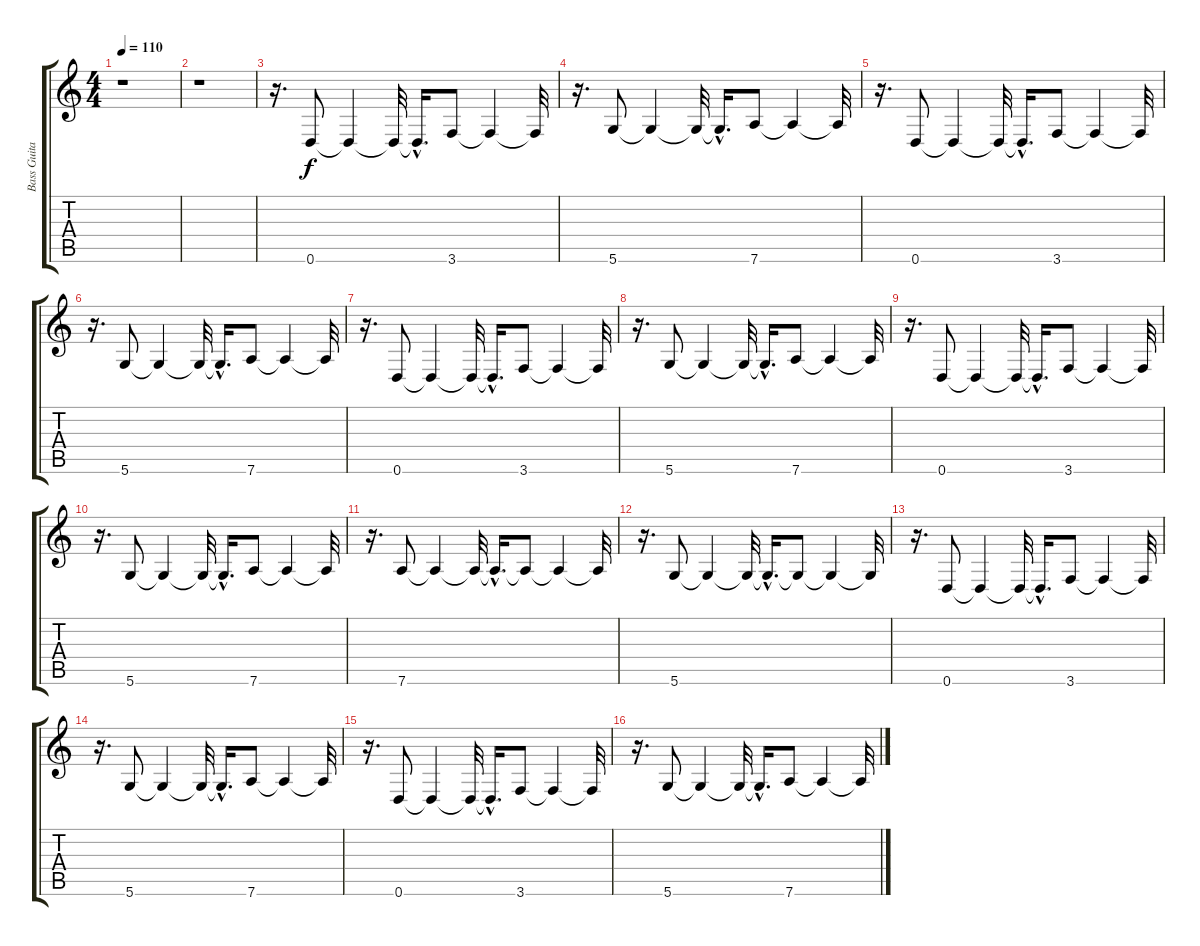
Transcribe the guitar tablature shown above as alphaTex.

\track ("Bass Guitar" "Bass Guita") {instrument acousticguitarnylon}
\staff {score tabs}
\tuning (E4 B3 G3 D3 A2 D2) {hide}
\ts (4 4)
\tempo 110
\clef g2
\ks c
r.1{dy f instrument acousticguitarnylon} |
r.1 |
r.16{d} 0.6.8 0.6{t}.4 0.6{t}.32 0.6{hac t}.16{d} 3.6.8 3.6{t}.4 3.6{t}.32 |
r.16{d} 5.6.8 5.6{t}.4 5.6{t}.32 5.6{hac t}.16{d} 7.6.8 7.6{t}.4 7.6{t}.32 |
r.16{d} 0.6.8 0.6{t}.4 0.6{t}.32 0.6{hac t}.16{d} 3.6.8 3.6{t}.4 3.6{t}.32 |
r.16{d} 5.6.8 5.6{t}.4 5.6{t}.32 5.6{hac t}.16{d} 7.6.8 7.6{t}.4 7.6{t}.32 |
r.16{d} 0.6.8 0.6{t}.4 0.6{t}.32 0.6{hac t}.16{d} 3.6.8 3.6{t}.4 3.6{t}.32 |
r.16{d} 5.6.8 5.6{t}.4 5.6{t}.32 5.6{hac t}.16{d} 7.6.8 7.6{t}.4 7.6{t}.32 |
r.16{d} 0.6.8 0.6{t}.4 0.6{t}.32 0.6{hac t}.16{d} 3.6.8 3.6{t}.4 3.6{t}.32 |
r.16{d} 5.6.8 5.6{t}.4 5.6{t}.32 5.6{hac t}.16{d} 7.6.8 7.6{t}.4 7.6{t}.32 |
r.16{d} 7.6.8 7.6{t}.4 7.6{t}.32 7.6{hac t}.16{d} 7.6{t}.8 7.6{t}.4 7.6{t}.32 |
r.16{d} 5.6.8 5.6{t}.4 5.6{t}.32 5.6{hac t}.16{d} 5.6{t}.8 5.6{t}.4 5.6{t}.32 |
r.16{d} 0.6.8 0.6{t}.4 0.6{t}.32 0.6{hac t}.16{d} 3.6.8 3.6{t}.4 3.6{t}.32 |
r.16{d} 5.6.8 5.6{t}.4 5.6{t}.32 5.6{hac t}.16{d} 7.6.8 7.6{t}.4 7.6{t}.32 |
r.16{d} 0.6.8 0.6{t}.4 0.6{t}.32 0.6{hac t}.16{d} 3.6.8 3.6{t}.4 3.6{t}.32 |
r.16{d} 5.6.8 5.6{t}.4 5.6{t}.32 5.6{hac t}.16{d} 7.6.8 7.6{t}.4 7.6{t}.32
